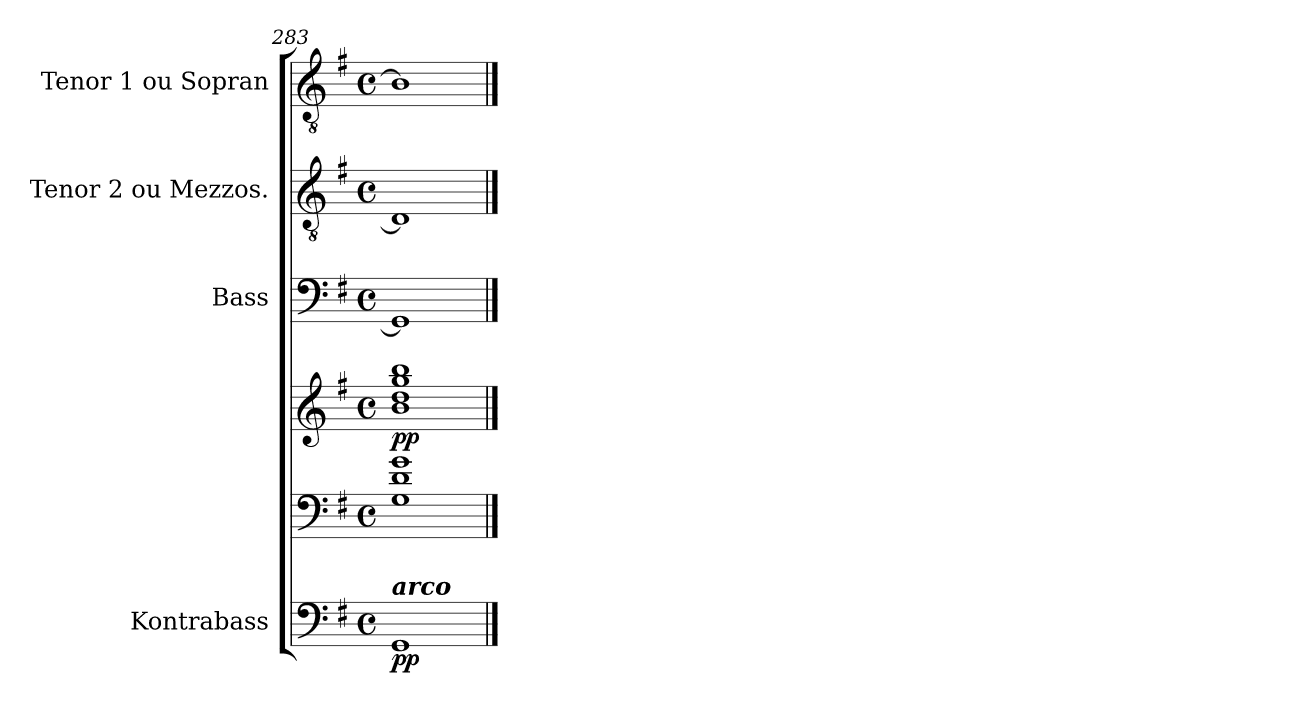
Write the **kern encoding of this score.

**kern	**dynam	**kern	**kern	**dynam	**kern	**kern	**kern
*part5	*part5	*part4	*part4	*part4	*part3	*part2	*part1
*staff6	*staff6	*staff5	*staff4	*staff4/5	*staff3	*staff2	*staff1
*I"Kontrabass	*	*	*	*	*I"Bass	*I"Tenor 2 ou Mezzos.	*I"Tenor 1 ou Sopran
*I'Kb.	*	*	*	*	*	*	*
*clefF4	*	*clefF4	*clefG2	*	*clefF4	*clefGv2	*clefGv2
*ITrd7c12	*	*	*	*	*	*	*
*k[f#]	*	*k[f#]	*k[f#]	*	*k[f#]	*k[f#]	*k[f#]
*G:	*	*G:	*G:	*	*G:	*G:	*G:
*M4/4	*	*M4/4	*M4/4	*	*M4/4	*M4/4	*M4/4
*met(c)	*	*met(c)	*met(c)	*	*met(c)	*met(c)	*met(c)
=283	=283	=283	=283	=283	=283	=283	=283
!LO:TX:a:Bi:t=arco	!	!	!	!	!	!	!
!	!LO:DY:b	!	!	!LO:DY:b	!	!	!
1GGG	pp	1G 1d 1g	1b 1dd 1gg 1bb	pp	1GG]	1D]	1B]
==	==	==	==	==	==	==	==
*-	*-	*-	*-	*-	*-	*-	*-
